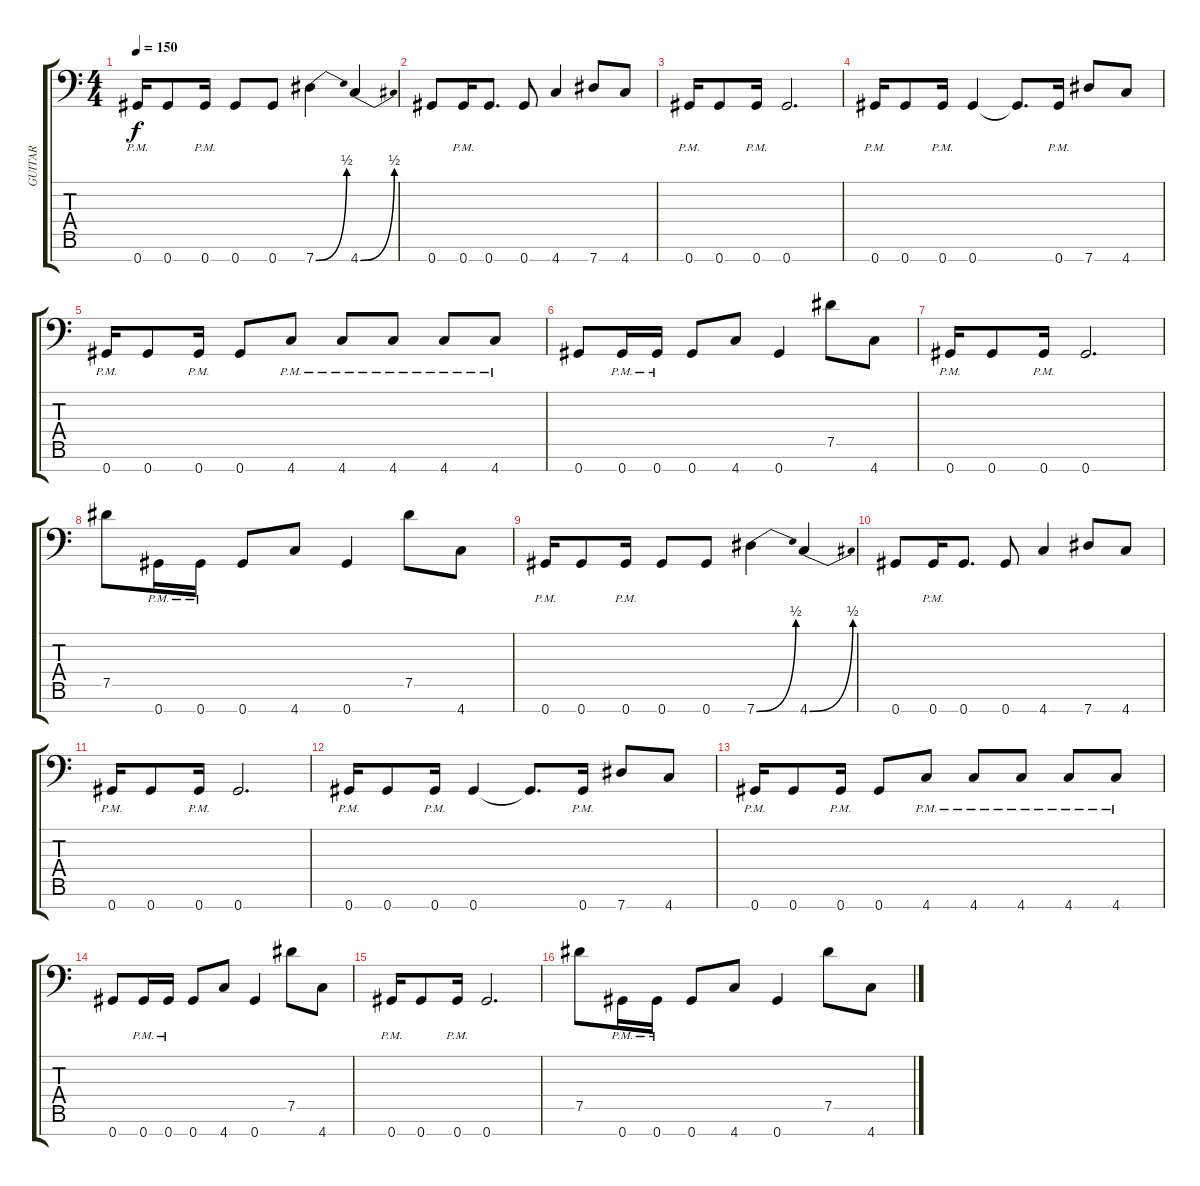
\track ("GUITAR" "GUITAR") {instrument distortionguitar}
\staff {score tabs}
\tuning (Eb4 Bb3 Gb3 Db3 Ab2 Eb2 Ab1) {hide}
\ts (4 4)
\tempo 150
\clef f4
\ks c
0.7{pm}.16{dy f} 0.7.8 0.7{pm}.16 0.7.8 0.7.8 7.7{be (bend 0 0 60 2)}.4 4.7{be (bend 0 0 60 2)}.4 |
0.7.8 0.7{pm}.16 0.7.8{d} 0.7.8 4.7.4 7.7.8 4.7.8 |
0.7{pm}.16 0.7.8 0.7{pm}.16 0.7.2{d} |
0.7{pm}.16 0.7.8 0.7{pm}.16 0.7.4 0.7{t}.8{d} 0.7{pm}.16 7.7.8 4.7.8 |
0.7{pm}.16 0.7.8 0.7{pm}.16 0.7.8 4.7{pm}.8 4.7{pm}.8 4.7{pm}.8 4.7{pm}.8 4.7{pm}.8 |
0.7.8 0.7{pm}.16 0.7{pm}.16 0.7.8 4.7.8 0.7.4 7.5.8 4.7.8 |
0.7{pm}.16 0.7.8 0.7{pm}.16 0.7.2{d} |
7.5.8 0.7{pm}.16 0.7{pm}.16 0.7.8 4.7.8 0.7.4 7.5.8 4.7.8 |
0.7{pm}.16 0.7.8 0.7{pm}.16 0.7.8 0.7.8 7.7{be (bend 0 0 60 2)}.4 4.7{be (bend 0 0 60 2)}.4 |
0.7.8 0.7{pm}.16 0.7.8{d} 0.7.8 4.7.4 7.7.8 4.7.8 |
0.7{pm}.16 0.7.8 0.7{pm}.16 0.7.2{d} |
0.7{pm}.16 0.7.8 0.7{pm}.16 0.7.4 0.7{t}.8{d} 0.7{pm}.16 7.7.8 4.7.8 |
0.7{pm}.16 0.7.8 0.7{pm}.16 0.7.8 4.7{pm}.8 4.7{pm}.8 4.7{pm}.8 4.7{pm}.8 4.7{pm}.8 |
0.7.8 0.7{pm}.16 0.7{pm}.16 0.7.8 4.7.8 0.7.4 7.5.8 4.7.8 |
0.7{pm}.16 0.7.8 0.7{pm}.16 0.7.2{d} |
7.5.8 0.7{pm}.16 0.7{pm}.16 0.7.8 4.7.8 0.7.4 7.5.8 4.7.8
